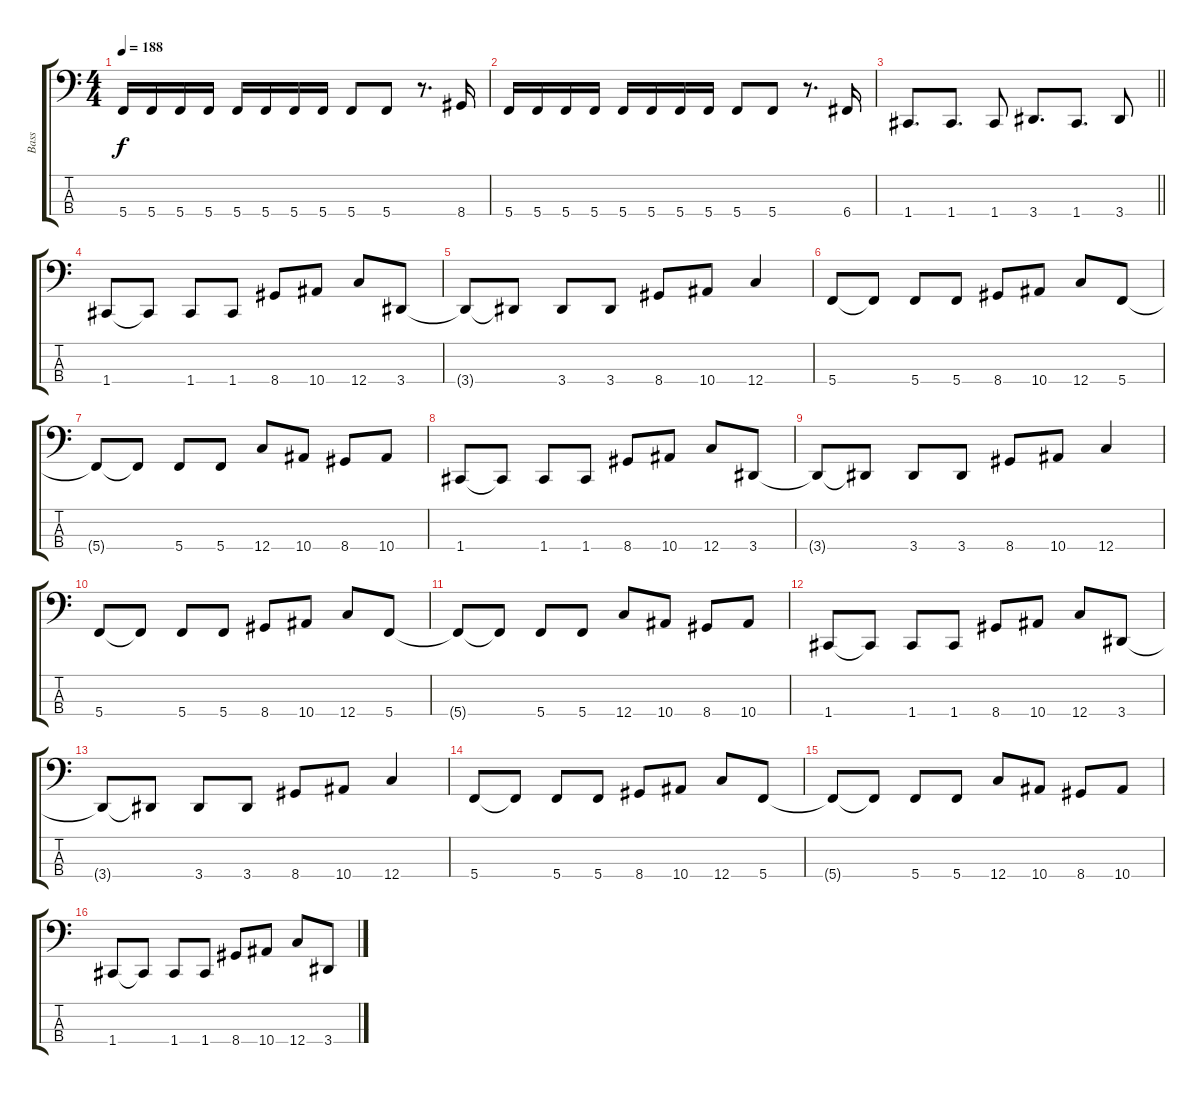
\track ("Bass" "Bass") {instrument electricbasspick}
\staff {score tabs}
\tuning (F2 C2 G1 C1) {hide}
\ts (4 4)
\tempo 188
\clef f4
\ks c
5.4.16{dy f} 5.4.16 5.4.16 5.4.16 5.4.16 5.4.16 5.4.16 5.4.16 5.4.8 5.4.8 r.8{d} 8.4.16 |
5.4.16 5.4.16 5.4.16 5.4.16 5.4.16 5.4.16 5.4.16 5.4.16 5.4.8 5.4.8 r.8{d} 6.4.16 |
\barLineRight lightlight
1.4.8{d} 1.4.8{d} 1.4.8 3.4.8{d} 1.4.8{d} 3.4.8 |
\section ("" " ")
1.4.8 1.4{t}.8 1.4.8 1.4.8 8.4.8 10.4.8 12.4.8 3.4.8 |
3.4{t}.8 3.4{t}.8 3.4.8 3.4.8 8.4.8 10.4.8 12.4.4 |
5.4.8 5.4{t}.8 5.4.8 5.4.8 8.4.8 10.4.8 12.4.8 5.4.8 |
5.4{t}.8 5.4{t}.8 5.4.8 5.4.8 12.4.8 10.4.8 8.4.8 10.4.8 |
1.4.8 1.4{t}.8 1.4.8 1.4.8 8.4.8 10.4.8 12.4.8 3.4.8 |
3.4{t}.8 3.4{t}.8 3.4.8 3.4.8 8.4.8 10.4.8 12.4.4 |
5.4.8 5.4{t}.8 5.4.8 5.4.8 8.4.8 10.4.8 12.4.8 5.4.8 |
5.4{t}.8 5.4{t}.8 5.4.8 5.4.8 12.4.8 10.4.8 8.4.8 10.4.8 |
1.4.8 1.4{t}.8 1.4.8 1.4.8 8.4.8 10.4.8 12.4.8 3.4.8 |
3.4{t}.8 3.4{t}.8 3.4.8 3.4.8 8.4.8 10.4.8 12.4.4 |
5.4.8 5.4{t}.8 5.4.8 5.4.8 8.4.8 10.4.8 12.4.8 5.4.8 |
5.4{t}.8 5.4{t}.8 5.4.8 5.4.8 12.4.8 10.4.8 8.4.8 10.4.8 |
1.4.8 1.4{t}.8 1.4.8 1.4.8 8.4.8 10.4.8 12.4.8 3.4.8
